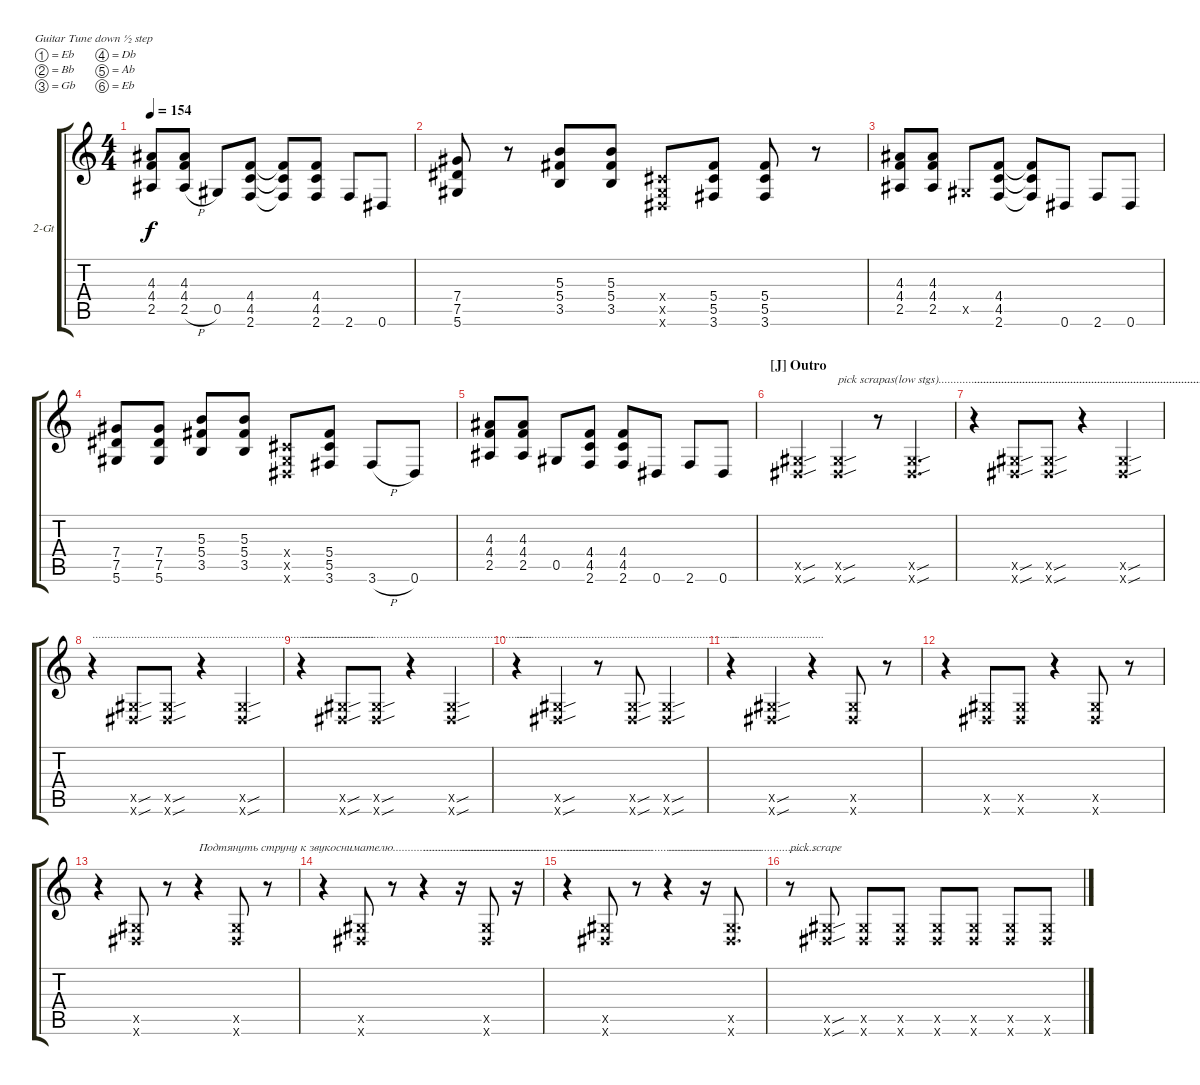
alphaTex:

\defaultSystemsLayout 4
\bracketExtendMode groupsimilarinstruments
\firstSystemTrackNameOrientation horizontal
\otherSystemsTrackNameOrientation horizontal
\track ("2 Guitar" "2-Gt") {instrument distortionguitar}
\staff {score tabs}
\tuning (Eb4 Bb3 Gb3 Db3 Ab2 Eb2)
\ts (4 4)
\tempo 154
\clef g2
\scale
1.03909
\ks c
(2.5 4.4 4.3).8{dy f} (2.5{h} 4.4 4.3).8 0.5.8 (2.6 4.5 4.4).8 (2.6{t} 4.5{t} 4.4{t}).8 (2.6 4.5 4.4).8 2.6.8 0.6.8 |
\scale
0.960908 (5.6 7.5 7.4).8 r.8 (3.5 5.4 5.3).8 (3.5 5.4 5.3).8 (0.6{x} 0.5{x} 0.4{x}).8 (3.6 5.5 5.4).8 (3.6 5.5 5.4).8 r.8 |
\scale
1.03909 (2.5 4.4 4.3).8 (2.5 4.4 4.3).8 0.5{x}.8 (2.6 4.5 4.4).8 (2.6{t} 4.5{t} 4.4{t}).8 0.6.8 2.6.8 0.6.8 |
\scale
0.960908 (5.6 7.5 7.4).8 (5.6 7.5 7.4).8 (3.5 5.4 5.3).8 (3.5 5.4 5.3).8 (0.6{x} 0.5{x} 0.4{x}).8 (3.6 5.5 5.4).8 3.6{h}.8 0.6.8 |
\scale
1.03909 (2.5 4.4 4.3).8 (2.5 4.4 4.3).8 0.5.8 (2.6 4.5 4.4).8 (2.6 4.5 4.4).8 0.6.8 2.6.8 0.6.8 |
\section ("J" "Outro")
\scale
0.960908 (0.6{sou x} 0.5{sou x}).4 (0.6{sou x} 0.5{sou x}).4{txt "pick scrapas(low stgs)........................................................................................................................"} r.8 (0.6{sou x} 0.5{sou x}).4{d} |
\scale
1.03909 r.4{txt "..................................................................................................."} (0.6{sou x} 0.5{sou x}).8 (0.6{sou x} 0.5{sou x}).8 r.4 (0.6{sou x} 0.5{sou x}).4 |
\scale
0.960908 r.4{txt ".............................................................................................."} (0.6{sou x} 0.5{sou x}).8 (0.6{sou x} 0.5{sou x}).8 r.4 (0.6{sou x} 0.5{sou x}).4 |
\scale
1.03909 r.4{txt "............................................................................."} (0.6{sou x} 0.5{sou x}).8 (0.6{sou x} 0.5{sou x}).8 r.4 (0.6{sou x} 0.5{sou x}).4 |
\scale
0.960908 r.4{txt ".........................................................................."} (0.6{sou x} 0.5{sou x}).4 r.8 (0.6{sou x} 0.5{sou x}).8 (0.6{sou x} 0.5{sou x}).4 |
\scale
1.03909 r.4{txt "..............................."} (0.6{sou x} 0.5{sou x}).4 r.4 (0.6{x} 0.5{x}).8 r.8 |
\scale
0.960908 r.4 (0.6{x} 0.5{x}).8 (0.6{x} 0.5{x}).8 r.4 (0.6{x} 0.5{x}).8 r.8 |
\scale
1.03909 r.4 (0.6{x} 0.5{x}).8 r.8 r.4{txt "Подтянуть струну к звукоснимателю.............................................................................."} (0.6{x} 0.5{x}).8 r.8 |
\scale
0.960908 r.4 (0.6{x} 0.5{x}).8 r.8 r.4{txt "......................................."} r.16{txt "................................................................"} (0.6{x} 0.5{x}).8 r.16 |
\scale
1.03909 r.4{txt "................................................................."} (0.6{x} 0.5{x}).8 r.8 r.4{txt "................................................."} r.16 (0.6{x} 0.5{x}).8{d} |
\scale
0.960908 r.8{txt "pick scrape"} (0.6{sou x} 0.5{sou x}).8 (0.6{x} 0.5{x}).8 (0.6{x} 0.5{x}).8 (0.6{x} 0.5{x}).8 (0.6{x} 0.5{x}).8 (0.6{x} 0.5{x}).8 (0.6{x} 0.5{x}).8
